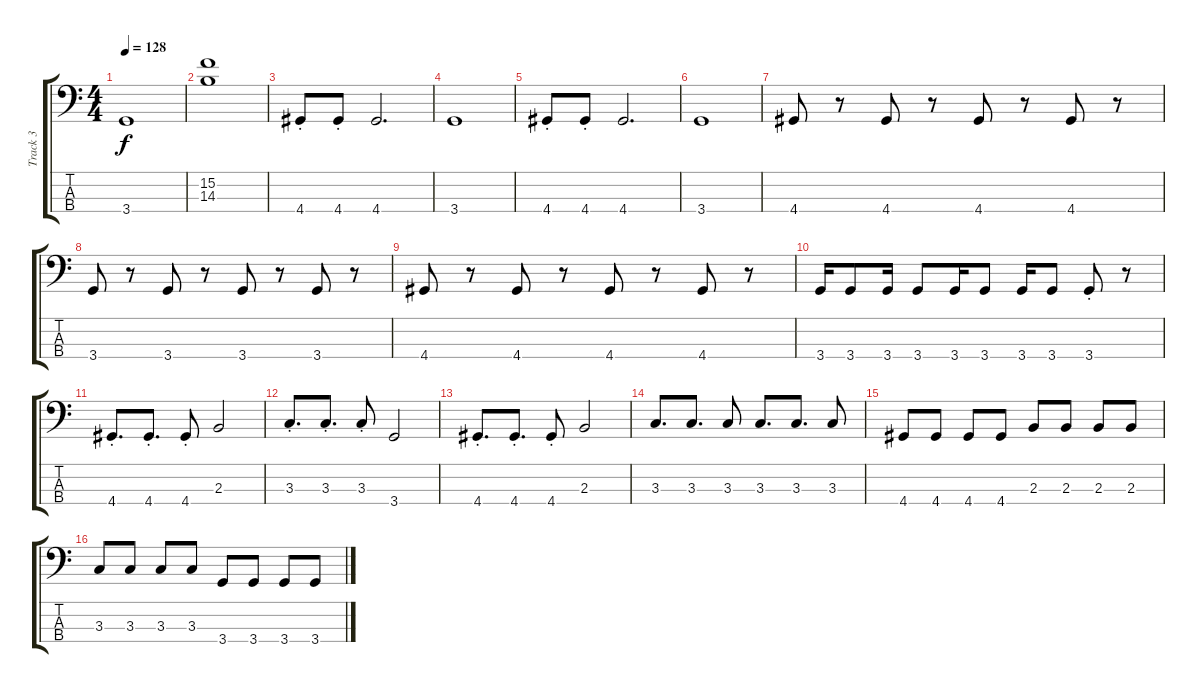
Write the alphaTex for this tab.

\track ("Track 3" "Track 3") {instrument electricbassfinger}
\staff {score tabs}
\tuning (G2 D2 A1 E1) {hide}
\ts (4 4)
\tempo 128
\clef f4
\ks c
3.4.1{dy f} |
(15.2 14.3).1 |
4.4{st}.8 4.4{st}.8 4.4.2{d} |
3.4.1 |
4.4{st}.8 4.4{st}.8 4.4.2{d} |
3.4.1 |
4.4.8 r.8 4.4.8 r.8 4.4.8 r.8 4.4.8 r.8 |
3.4.8 r.8 3.4.8 r.8 3.4.8 r.8 3.4.8 r.8 |
4.4.8 r.8 4.4.8 r.8 4.4.8 r.8 4.4.8 r.8 |
3.4.16 3.4.8 3.4.16 3.4.8 3.4.16 3.4.8 3.4.16 3.4.8 3.4{st}.8 r.8 |
4.4{st}.8{d} 4.4{st}.8{d} 4.4{st}.8 2.3.2 |
3.3{st}.8{d} 3.3{st}.8{d} 3.3{st}.8 3.4.2 |
4.4{st}.8{d} 4.4{st}.8{d} 4.4{st}.8 2.3.2 |
3.3.8{d} 3.3.8{d} 3.3.8 3.3.8{d} 3.3.8{d} 3.3.8 |
4.4.8 4.4.8 4.4.8 4.4.8 2.3.8 2.3.8 2.3.8 2.3.8 |
3.3.8 3.3.8 3.3.8 3.3.8 3.4.8 3.4.8 3.4.8 3.4.8
